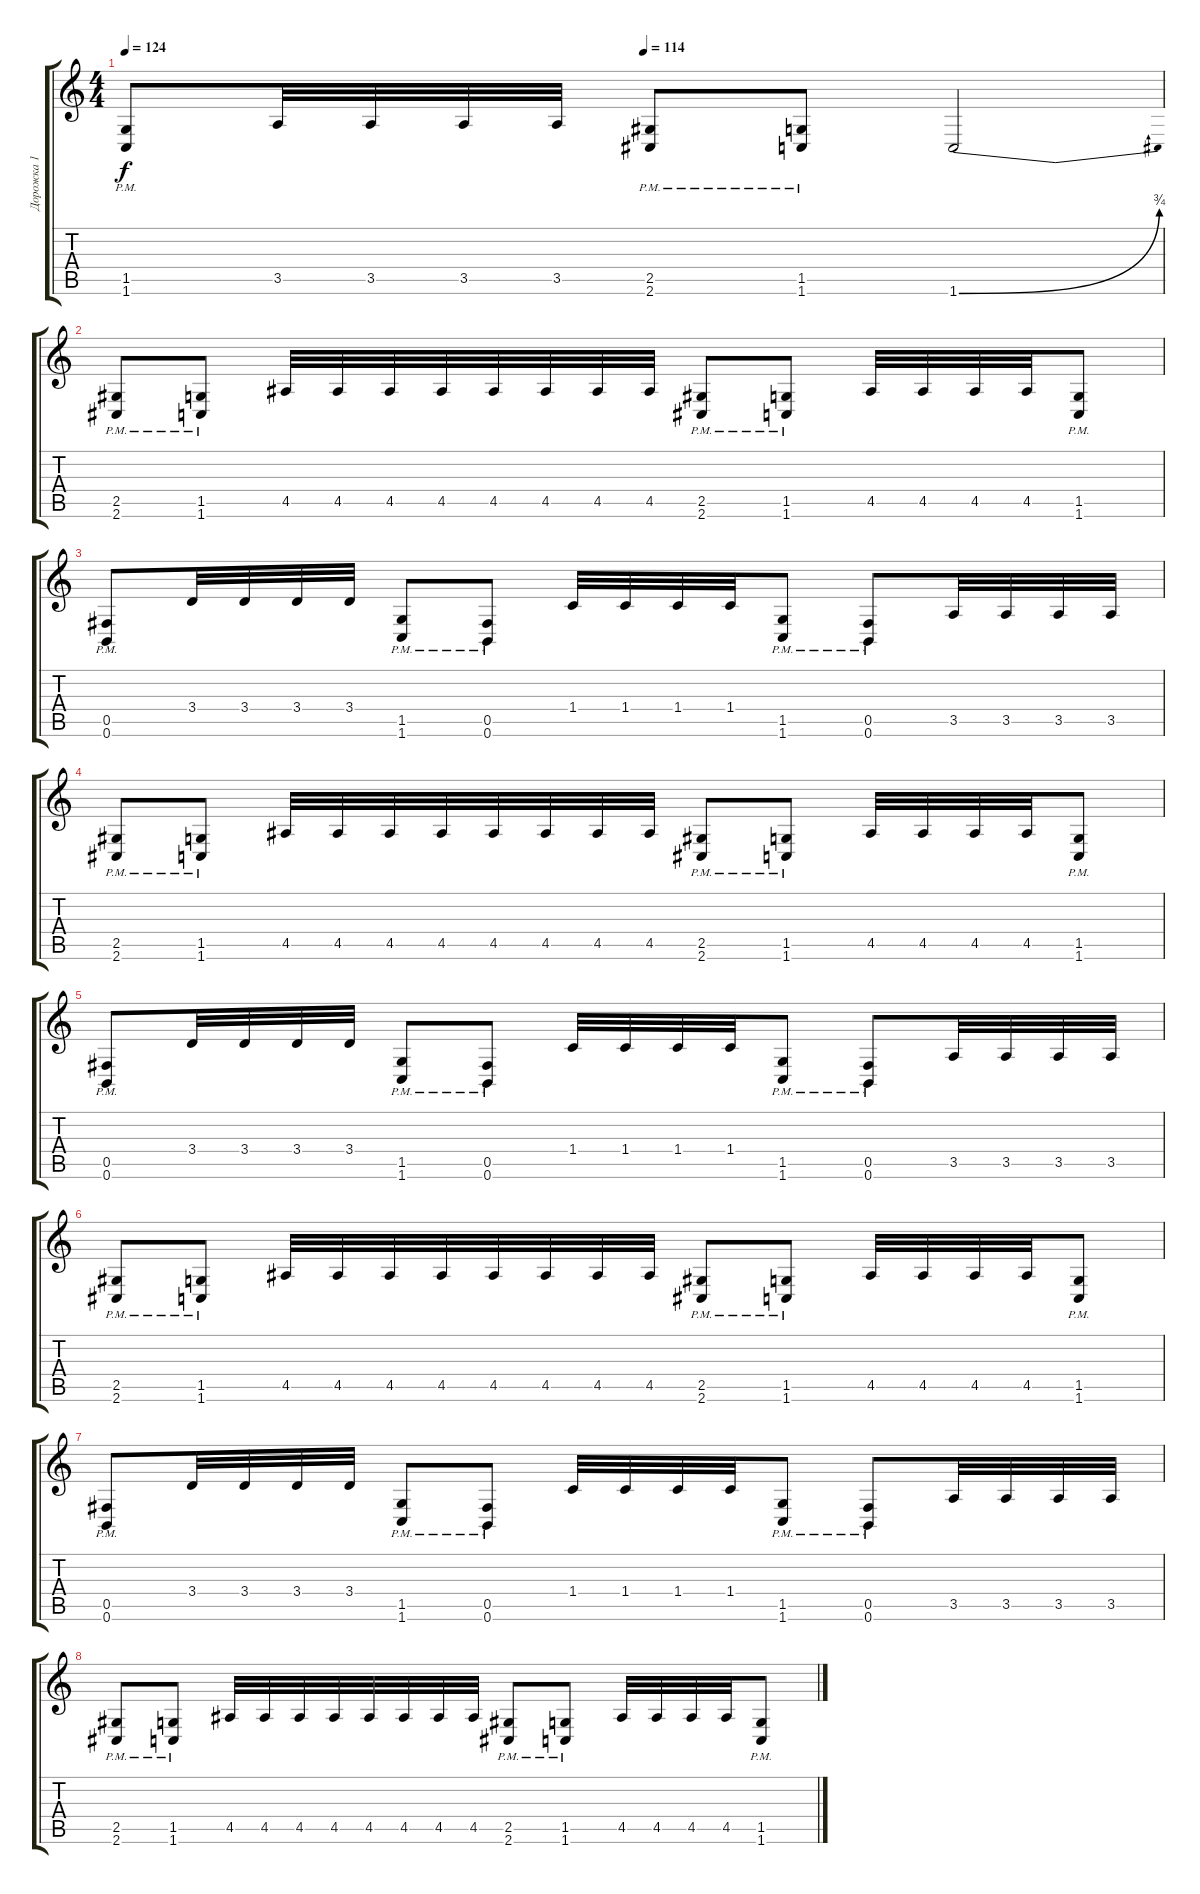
\track ("Дорожка 1" "Дорожка 1") {instrument distortionguitar}
\staff {score tabs}
\tuning (Db4 Ab3 E3 B2 Gb2 B1) {hide}
\ts (4 4)
\tempo 124
\tempo (114 0.5)
\clef g2
\ks c
(1.5{pm} 1.6).8{dy f} 3.5.32 3.5.32 3.5.32 3.5.32 (2.5{pm} 2.6).8 (1.5{pm} 1.6).8 1.6{be (bend 0 0 60 3)}.2 |
(2.5{pm} 2.6).8 (1.5{pm} 1.6).8 4.5.32 4.5.32 4.5.32 4.5.32 4.5.32 4.5.32 4.5.32 4.5.32 (2.5{pm} 2.6).8 (1.5{pm} 1.6).8 4.5.32 4.5.32 4.5.32 4.5.32 (1.5{pm} 1.6).8 |
(0.5{pm} 0.6).8 3.4.32 3.4.32 3.4.32 3.4.32 (1.5{pm} 1.6).8 (0.5{pm} 0.6).8 1.4.32 1.4.32 1.4.32 1.4.32 (1.5{pm} 1.6).8 (0.5{pm} 0.6).8 3.5.32 3.5.32 3.5.32 3.5.32 |
(2.5{pm} 2.6).8 (1.5{pm} 1.6).8 4.5.32 4.5.32 4.5.32 4.5.32 4.5.32 4.5.32 4.5.32 4.5.32 (2.5{pm} 2.6).8 (1.5{pm} 1.6).8 4.5.32 4.5.32 4.5.32 4.5.32 (1.5{pm} 1.6).8 |
(0.5{pm} 0.6).8 3.4.32 3.4.32 3.4.32 3.4.32 (1.5{pm} 1.6).8 (0.5{pm} 0.6).8 1.4.32 1.4.32 1.4.32 1.4.32 (1.5{pm} 1.6).8 (0.5{pm} 0.6).8 3.5.32 3.5.32 3.5.32 3.5.32 |
(2.5{pm} 2.6).8 (1.5{pm} 1.6).8 4.5.32 4.5.32 4.5.32 4.5.32 4.5.32 4.5.32 4.5.32 4.5.32 (2.5{pm} 2.6).8 (1.5{pm} 1.6).8 4.5.32 4.5.32 4.5.32 4.5.32 (1.5{pm} 1.6).8 |
(0.5{pm} 0.6).8 3.4.32 3.4.32 3.4.32 3.4.32 (1.5{pm} 1.6).8 (0.5{pm} 0.6).8 1.4.32 1.4.32 1.4.32 1.4.32 (1.5{pm} 1.6).8 (0.5{pm} 0.6).8 3.5.32 3.5.32 3.5.32 3.5.32 |
(2.5{pm} 2.6).8 (1.5{pm} 1.6).8 4.5.32 4.5.32 4.5.32 4.5.32 4.5.32 4.5.32 4.5.32 4.5.32 (2.5{pm} 2.6).8 (1.5{pm} 1.6).8 4.5.32 4.5.32 4.5.32 4.5.32 (1.5{pm} 1.6).8
